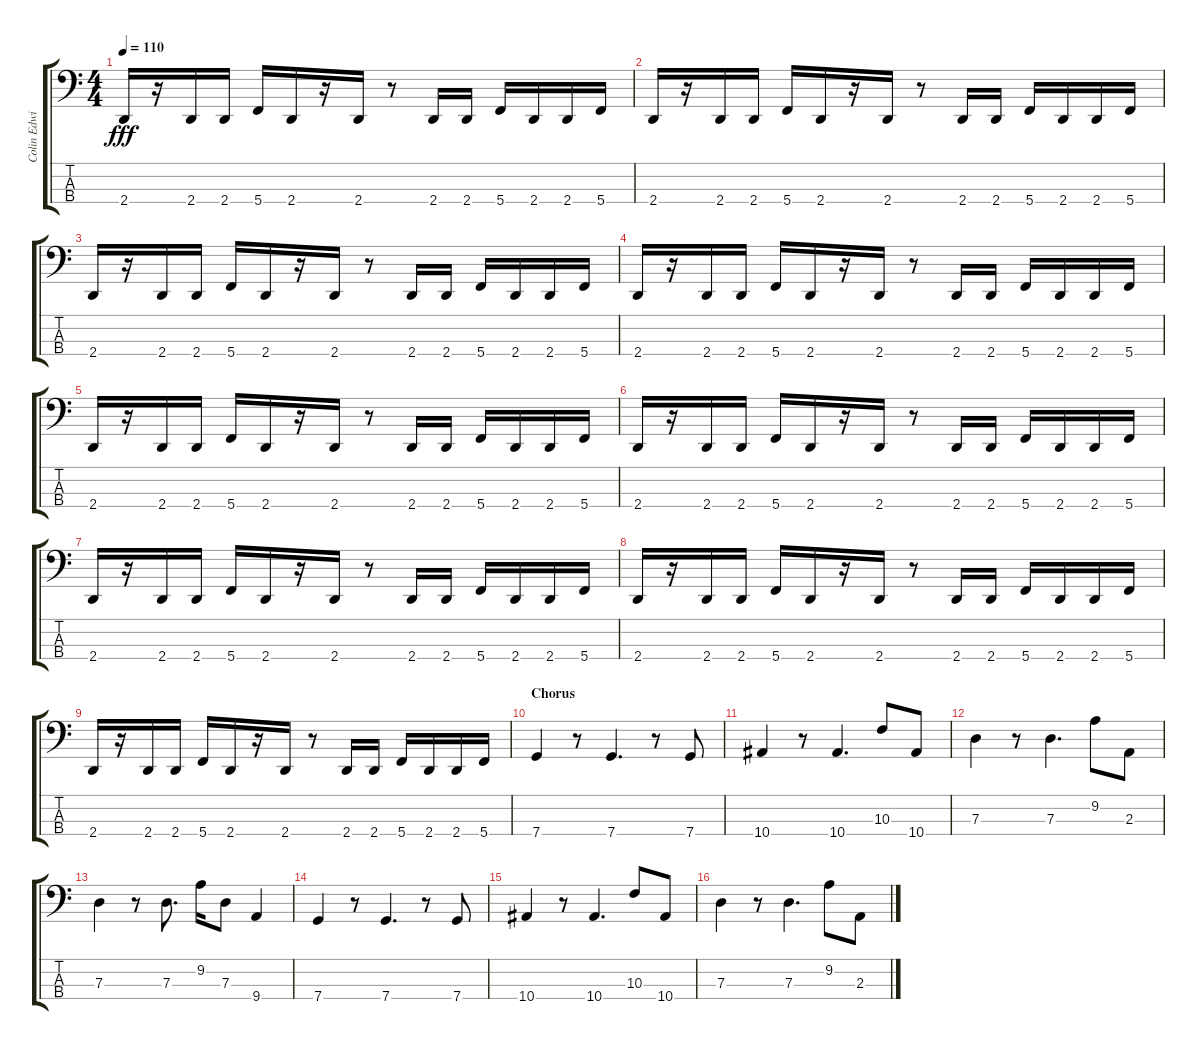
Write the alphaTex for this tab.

\track ("Colin Edwin - Bass" "Colin Edwi") {instrument electricbassfinger}
\staff {score tabs}
\tuning (F2 C2 G1 C1) {hide}
\ts (4 4)
\tempo 110
\clef f4
\ks c
2.4.16{dy fff} r.16 2.4.16 2.4.16 5.4.16 2.4.16 r.16 2.4.16 r.8 2.4.16 2.4.16 5.4.16 2.4.16 2.4.16 5.4.16 |
2.4.16 r.16 2.4.16 2.4.16 5.4.16 2.4.16 r.16 2.4.16 r.8 2.4.16 2.4.16 5.4.16 2.4.16 2.4.16 5.4.16 |
2.4.16 r.16 2.4.16 2.4.16 5.4.16 2.4.16 r.16 2.4.16 r.8 2.4.16 2.4.16 5.4.16 2.4.16 2.4.16 5.4.16 |
2.4.16 r.16 2.4.16 2.4.16 5.4.16 2.4.16 r.16 2.4.16 r.8 2.4.16 2.4.16 5.4.16 2.4.16 2.4.16 5.4.16 |
2.4.16 r.16 2.4.16 2.4.16 5.4.16 2.4.16 r.16 2.4.16 r.8 2.4.16 2.4.16 5.4.16 2.4.16 2.4.16 5.4.16 |
2.4.16 r.16 2.4.16 2.4.16 5.4.16 2.4.16 r.16 2.4.16 r.8 2.4.16 2.4.16 5.4.16 2.4.16 2.4.16 5.4.16 |
2.4.16 r.16 2.4.16 2.4.16 5.4.16 2.4.16 r.16 2.4.16 r.8 2.4.16 2.4.16 5.4.16 2.4.16 2.4.16 5.4.16 |
2.4.16 r.16 2.4.16 2.4.16 5.4.16 2.4.16 r.16 2.4.16 r.8 2.4.16 2.4.16 5.4.16 2.4.16 2.4.16 5.4.16 |
2.4.16 r.16 2.4.16 2.4.16 5.4.16 2.4.16 r.16 2.4.16 r.8 2.4.16 2.4.16 5.4.16 2.4.16 2.4.16 5.4.16 |
\section ("" "Chorus")
7.4.4 r.8 7.4.4{d} r.8 7.4.8 |
10.4.4 r.8 10.4.4{d} 10.3.8 10.4.8 |
7.3.4 r.8 7.3.4{d} 9.2.8 2.3.8 |
7.3.4 r.8 7.3.8{d} 9.2.16 7.3.8 9.4.4 |
7.4.4 r.8 7.4.4{d} r.8 7.4.8 |
10.4.4 r.8 10.4.4{d} 10.3.8 10.4.8 |
7.3.4 r.8 7.3.4{d} 9.2.8 2.3.8
